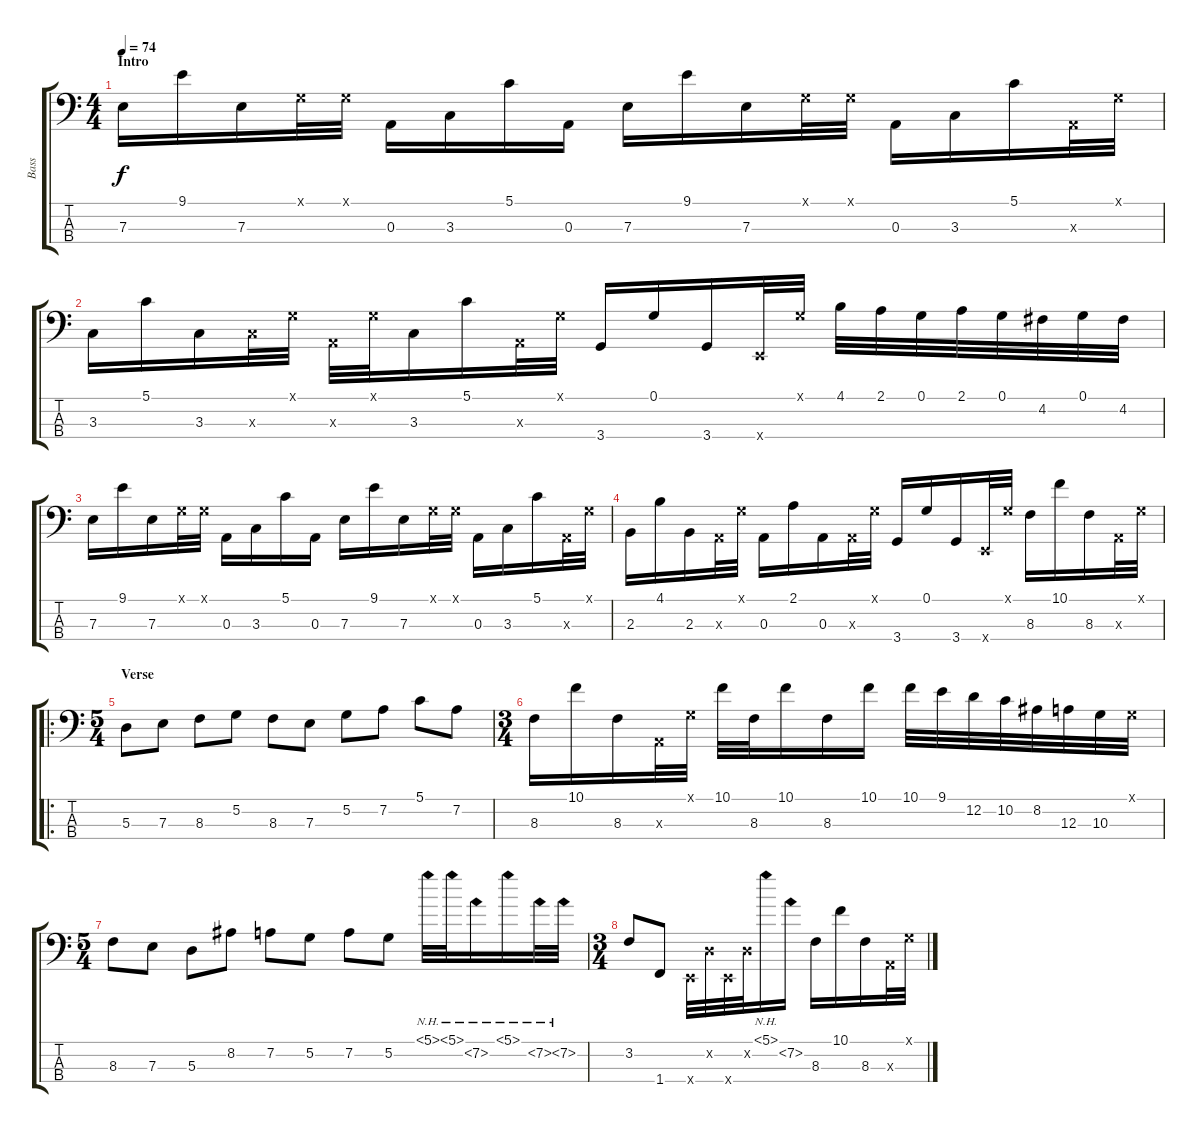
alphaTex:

\track ("Bass" "Bass") {instrument slapbass1}
\staff {score tabs}
\tuning (G2 D2 A1 E1) {hide}
\ts (4 4)
\section ("" "Intro")
\tempo 74
\clef f4
\ks c
7.3.16{dy f instrument slapbass1} 9.1.16 7.3.16 0.1{x}.32 0.1{x}.32 0.3.16 3.3.16 5.1.16 0.3.16 7.3.16 9.1.16 7.3.16 0.1{x}.32 0.1{x}.32 0.3.16 3.3.16 5.1.16 0.3{x}.32 0.1{x}.32 |
3.3.16 5.1.16 3.3.16 3.3{x}.32 0.1{x}.32 0.3{x}.32 0.1{x}.32 3.3.16 5.1.16 0.3{x}.32 0.1{x}.32 3.4.16 0.1.16 3.4.16 0.4{x}.32 0.1{x}.32 4.1.32 2.1.32 0.1.32 2.1.32 0.1.32 4.2.32 0.1.32 4.2.32 |
7.3.16 9.1.16 7.3.16 0.1{x}.32 0.1{x}.32 0.3.16 3.3.16 5.1.16 0.3.16 7.3.16 9.1.16 7.3.16 0.1{x}.32 0.1{x}.32 0.3.16 3.3.16 5.1.16 0.3{x}.32 0.1{x}.32 |
2.3.16 4.1.16 2.3.16 0.3{x}.32 0.1{x}.32 0.3.16 2.1.16 0.3.16 0.3{x}.32 0.1{x}.32 3.4.16 0.1.16 3.4.16 0.4{x}.32 0.1{x}.32 8.3.16 10.1.16 8.3.16 0.3{x}.32 0.1{x}.32 |
\ro
\ts (5 4)
\section ("" "Verse")
5.3.8{instrument synthbass1} 7.3.8 8.3.8 5.2.8 8.3.8 7.3.8 5.2.8 7.2.8 5.1.8 7.2.8 |
\ts (3 4)
8.3.16{instrument slapbass1} 10.1.16 8.3.16 0.3{x}.32 0.1{x}.32 10.1.32 8.3.32 10.1.16 8.3.16 10.1.16 10.1.32 9.1.32 12.2.32 10.2.32 8.2.32 12.3.32 10.3.32 0.1{x}.32 |
\ts (5 4)
8.3.8{instrument synthbass1} 7.3.8 5.3.8 8.2.8 7.2.8 5.2.8 7.2.8 5.2.8 5.1{nh}.32 5.1{nh}.32 7.2{nh}.16 5.1{nh}.16 7.2{nh}.32 7.2{nh}.32 |
\ts (3 4)
3.2.8{instrument slapbass1} 1.4.8 0.4{x}.32 0.2{x}.32 0.4{x}.32 0.2{x}.32 5.1{nh}.16 7.2{nh}.16 8.3.16 10.1.16 8.3.16 0.3{x}.32 0.1{x}.32
